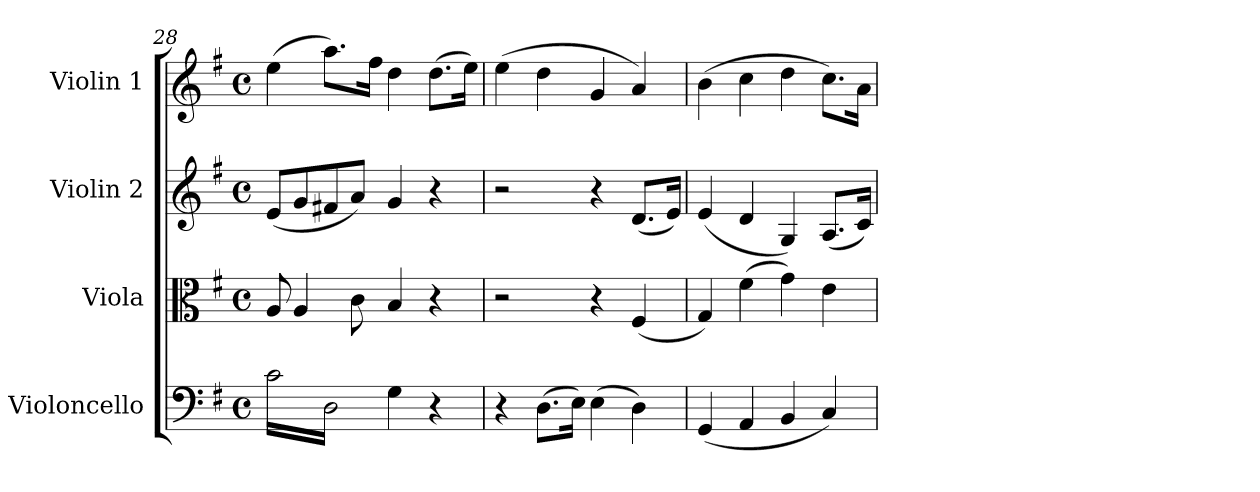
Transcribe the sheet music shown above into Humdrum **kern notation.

**kern	**kern	**kern	**kern
*part4	*part3	*part2	*part1
*staff4	*staff3	*staff2	*staff1
*I"Violoncello	*I"Viola	*I"Violin 2	*I"Violin 1
*I'Vc	*I'Vla	*I'Vln	*I'Vln
!!LO:LB:g=z
*clefF4	*clefC3	*clefG2	*clefG2
*k[f#]	*k[f#]	*k[f#]	*k[f#]
*M4/4	*M4/4	*M4/4	*M4/4
*met(c)	*met(c)	*met(c)	*met(c)
=28	=28	=28	=28
*tremolo	*	*	*
(16c\LL	8A/	(8e/L	(4ee\
16D\)	.	.	.
16c\	4A/	8g/	.
16D\)	.	.	.
16c\	.	8f#X/	8.aa\L)
16D\)	.	.	.
16c\	8c\	8a/J)	.
16D\)JJ	.	.	16ff#\Jk
*Xtremolo	*	*	*
4G\	4B/	4g/	4dd\
.	.	.	.
.	.	.	.
.	.	.	.
4r	4r	4r	(8.dd\L
.	.	.	16ee\Jk)
=29	=29	=29	=29
4r	2r	2r	(4ee\
(8.D\L	.	.	4dd\
16E\Jk)	.	.	.
(4E\	4r	4r	4g/
4D\)	(<4F#/	(8.d/L	4a/)
.	.	16e/Jk)	.
=30	=30	=30	=30
(4GG/	4G/)	(4e/	(4b\
4AA/	(>4f#\	4d/	4cc\
4BB/	4g\)	4G/)	4dd\
4C/)	4e\	(8.A/L	8.cc\L)
.	.	16c/Jk)	16a\Jk
=	=	=	=
*-	*-	*-	*-
